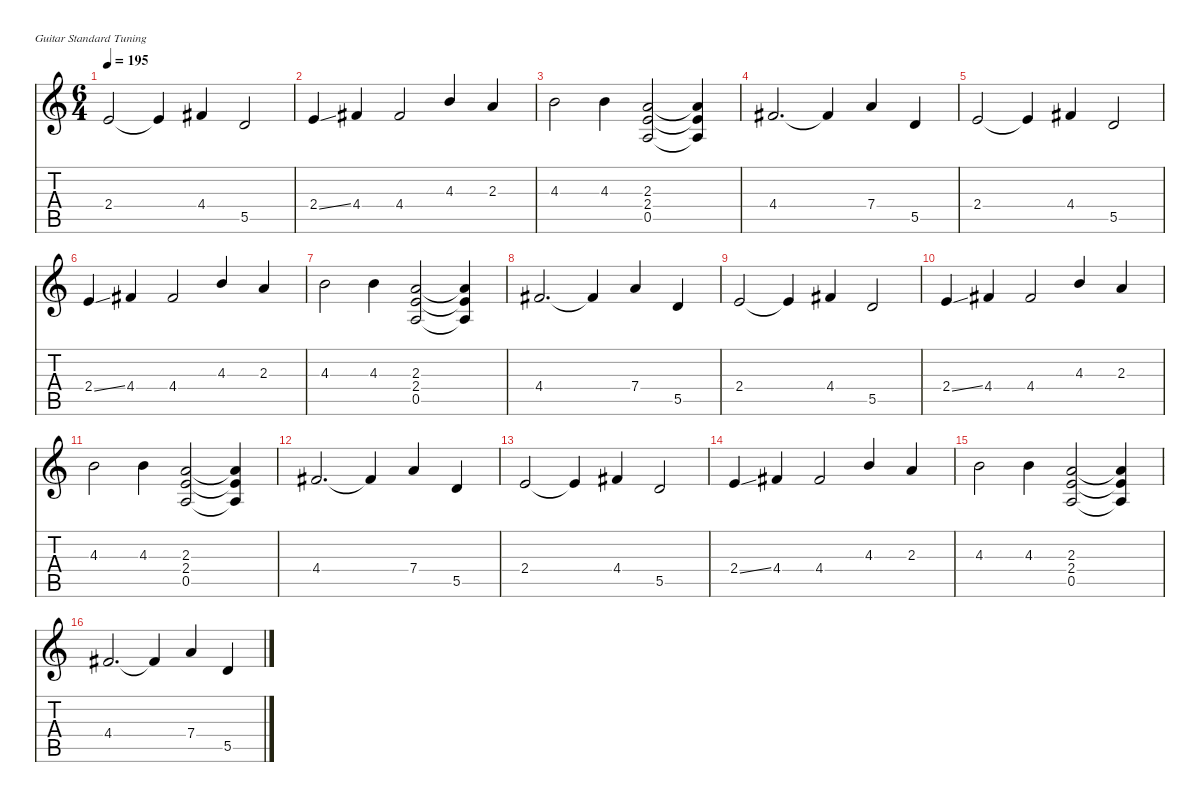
\defaultSystemsLayout 4
\hideDynamics
\bracketExtendMode nobrackets
\singleTrackTrackNamePolicy hidden
\multiTrackTrackNamePolicy hidden
\firstSystemTrackNameMode fullname
\firstSystemTrackNameOrientation horizontal
\otherSystemsTrackNameOrientation horizontal
\track ("Guitar 3" "s.guit.") {instrument acousticguitarsteel}
\staff {score tabs}
\tuning (E4 B3 G3 D3 A2 E2)
\ts (6 4)
\tempo 195
\clef g2
\ks c
2.4.2{dy f beam Up} 2.4{t}.4{beam Up} 4.4{acc #}.4{beam Up} 5.5.2{beam Up} |
2.4{ss}.4{beam Up} 4.4{acc #}.4{beam Up} 4.4{acc #}.2{beam Up} 4.3.4{beam Up} 2.3.4{beam Up} |
4.3.2{beam Down} 4.3.4{beam Down} (2.3 2.4 0.5).2{beam Up} (2.3{t} 2.4{t} 0.5{t}).4{beam Up} |
4.4{acc #}.2{d beam Up} 4.4{t acc #}.4{beam Up} 7.4.4{beam Up} 5.5.4{beam Up} |
2.4.2{beam Up} 2.4{t}.4{beam Up} 4.4{acc #}.4{beam Up} 5.5.2{beam Up} |
2.4{ss}.4{beam Up} 4.4{acc #}.4{beam Up} 4.4{acc #}.2{beam Up} 4.3.4{beam Up} 2.3.4{beam Up} |
4.3.2{beam Down} 4.3.4{beam Down} (2.3 2.4 0.5).2{beam Up} (2.3{t} 2.4{t} 0.5{t}).4{beam Up} |
4.4{acc #}.2{d beam Up} 4.4{t acc #}.4{beam Up} 7.4.4{beam Up} 5.5.4{beam Up} |
2.4.2{beam Up} 2.4{t}.4{beam Up} 4.4{acc #}.4{beam Up} 5.5.2{beam Up} |
2.4{ss}.4{beam Up} 4.4{acc #}.4{beam Up} 4.4{acc #}.2{beam Up} 4.3.4{beam Up} 2.3.4{beam Up} |
4.3.2{beam Down} 4.3.4{beam Down} (2.3 2.4 0.5).2{beam Up} (2.3{t} 2.4{t} 0.5{t}).4{beam Up} |
4.4{acc #}.2{d beam Up} 4.4{t acc #}.4{beam Up} 7.4.4{beam Up} 5.5.4{beam Up} |
2.4.2{beam Up} 2.4{t}.4{beam Up} 4.4{acc #}.4{beam Up} 5.5.2{beam Up} |
2.4{ss}.4{beam Up} 4.4{acc #}.4{beam Up} 4.4{acc #}.2{beam Up} 4.3.4{beam Up} 2.3.4{beam Up} |
4.3.2{beam Down} 4.3.4{beam Down} (2.3 2.4 0.5).2{beam Up} (2.3{t} 2.4{t} 0.5{t}).4{beam Up} |
4.4{acc #}.2{d beam Up} 4.4{t acc #}.4{beam Up} 7.4.4{beam Up} 5.5.4{beam Up}
